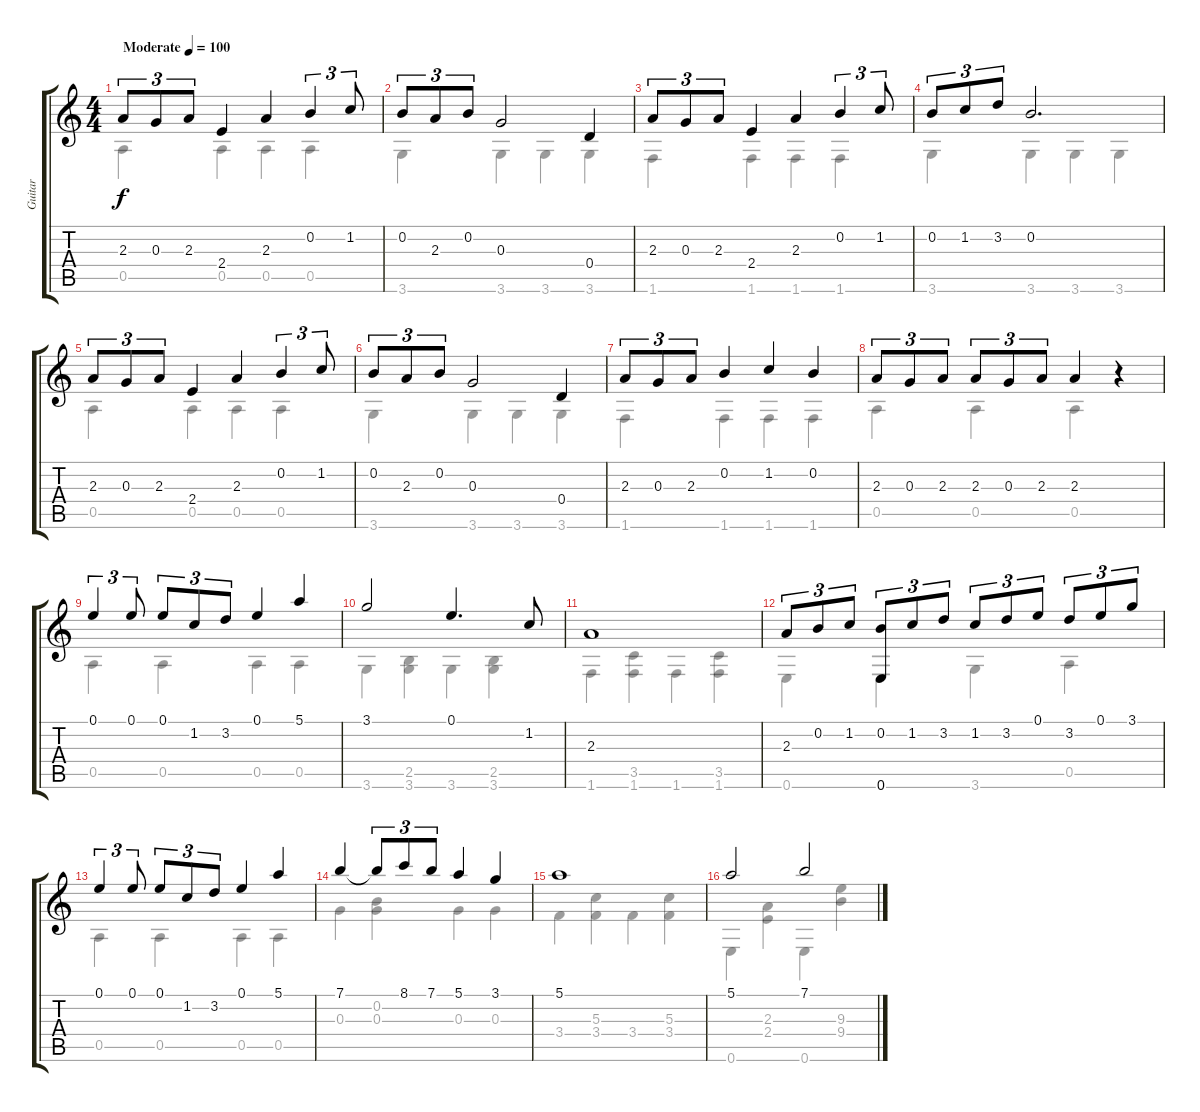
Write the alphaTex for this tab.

\track ("Guitar" "Guitar") {instrument acousticguitarnylon}
\staff {score tabs}
\tuning (E4 B3 G3 D3 A2 E2) {hide}
\voice
\ts (4 4)
\tempo (100 "Moderate")
\clef g2
\ks c
2.3.8{tu (3 2) dy f instrument acousticguitarnylon} 0.3.8{tu (3 2)} 2.3.8{tu (3 2)} 2.4.4 2.3.4 0.2.4{tu (3 2)} 1.2.8{tu (3 2)} |
0.2.8{tu (3 2)} 2.3.8{tu (3 2)} 0.2.8{tu (3 2)} 0.3.2 0.4.4 |
2.3.8{tu (3 2)} 0.3.8{tu (3 2)} 2.3.8{tu (3 2)} 2.4.4 2.3.4 0.2.4{tu (3 2)} 1.2.8{tu (3 2)} |
0.2.8{tu (3 2)} 1.2.8{tu (3 2)} 3.2.8{tu (3 2)} 0.2.2{d} |
2.3.8{tu (3 2)} 0.3.8{tu (3 2)} 2.3.8{tu (3 2)} 2.4.4 2.3.4 0.2.4{tu (3 2)} 1.2.8{tu (3 2)} |
0.2.8{tu (3 2)} 2.3.8{tu (3 2)} 0.2.8{tu (3 2)} 0.3.2 0.4.4 |
2.3.8{tu (3 2)} 0.3.8{tu (3 2)} 2.3.8{tu (3 2)} 0.2.4 1.2.4 0.2.4 |
2.3.8{tu (3 2)} 0.3.8{tu (3 2)} 2.3.8{tu (3 2)} 2.3.8{tu (3 2)} 0.3.8{tu (3 2)} 2.3.8{tu (3 2)} 2.3.4 r.4 |
0.1.4{tu (3 2)} 0.1.8{tu (3 2)} 0.1.8{tu (3 2)} 1.2.8{tu (3 2)} 3.2.8{tu (3 2)} 0.1.4 5.1.4 |
3.1.2 0.1.4{d} 1.2.8 |
2.3.1 |
2.3.8{tu (3 2)} 0.2.8{tu (3 2)} 1.2.8{tu (3 2)} (0.2 0.6).8{tu (3 2)} 1.2.8{tu (3 2)} 3.2.8{tu (3 2)} 1.2.8{tu (3 2)} 3.2.8{tu (3 2)} 0.1.8{tu (3 2)} 3.2.8{tu (3 2)} 0.1.8{tu (3 2)} 3.1.8{tu (3 2)} |
0.1.4{tu (3 2)} 0.1.8{tu (3 2)} 0.1.8{tu (3 2)} 1.2.8{tu (3 2)} 3.2.8{tu (3 2)} 0.1.4 5.1.4 |
7.1.4 7.1{t}.8{tu (3 2)} 8.1.8{tu (3 2)} 7.1.8{tu (3 2)} 5.1.4 3.1.4 |
5.1.1 |
5.1.2 7.1.2
\voice
\clef g2
\ottava regular
\simile none
\ks c
0.5.4{dy f} 0.5.4 0.5.4 0.5.4 |
3.6.4 3.6.4 3.6.4 3.6.4 |
1.6.4 1.6.4 1.6.4 1.6.4 |
3.6.4 3.6.4 3.6.4 3.6.4 |
0.5.4 0.5.4 0.5.4 0.5.4 |
3.6.4 3.6.4 3.6.4 3.6.4 |
1.6.4 1.6.4 1.6.4 1.6.4 |
0.5.4 0.5.4 0.5.4 r.4 |
0.5.4 0.5.4 0.5.4 0.5.4 |
3.6.4 (2.5 3.6).4 3.6.4 (2.5 3.6).4 |
1.6.4 (3.5 1.6).4 1.6.4 (3.5 1.6).4 |
0.6.4 0.6.4 3.6.4 0.5.4 |
0.5.4 0.5.4 0.5.4 0.5.4 |
0.3.4 (0.2 0.3).4 0.3.4 0.3.4 |
3.4.4 (5.3 3.4).4 3.4.4 (5.3 3.4).4 |
0.6.4 (2.3 2.4).4 0.6.4 (9.3 9.4).4
